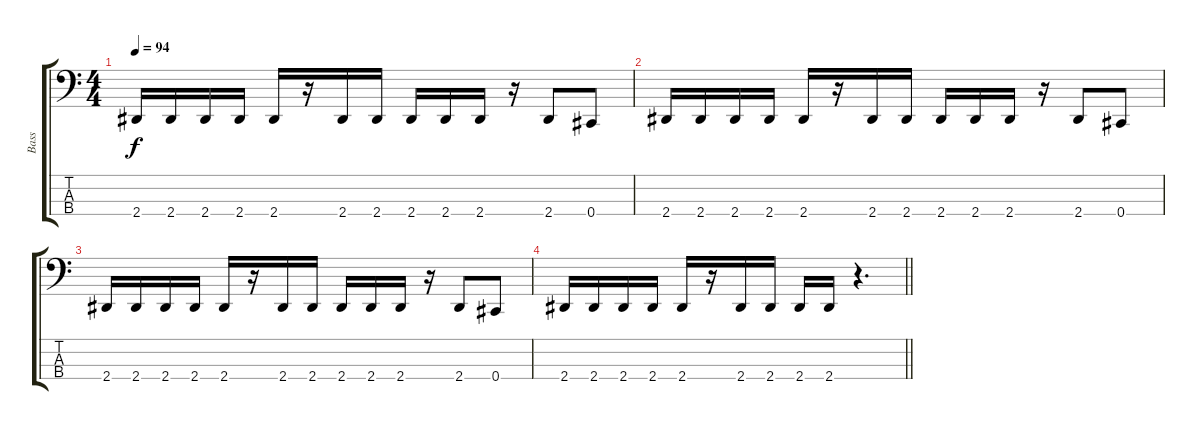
\track ("Bass" "Bass") {instrument electricbasspick}
\staff {score tabs}
\tuning (Gb2 Db2 Ab1 Db1) {hide}
\ts (4 4)
\tempo 94
\clef f4
\ks c
2.4.16{dy f} 2.4.16 2.4.16 2.4.16 2.4.16 r.16 2.4.16 2.4.16 2.4.16 2.4.16 2.4.16 r.16 2.4.8 0.4.8 |
2.4.16 2.4.16 2.4.16 2.4.16 2.4.16 r.16 2.4.16 2.4.16 2.4.16 2.4.16 2.4.16 r.16 2.4.8 0.4.8 |
2.4.16 2.4.16 2.4.16 2.4.16 2.4.16 r.16 2.4.16 2.4.16 2.4.16 2.4.16 2.4.16 r.16 2.4.8 0.4.8 |
\barLineRight lightlight
2.4.16 2.4.16 2.4.16 2.4.16 2.4.16 r.16 2.4.16 2.4.16 2.4.16 2.4.16 r.4{d}
